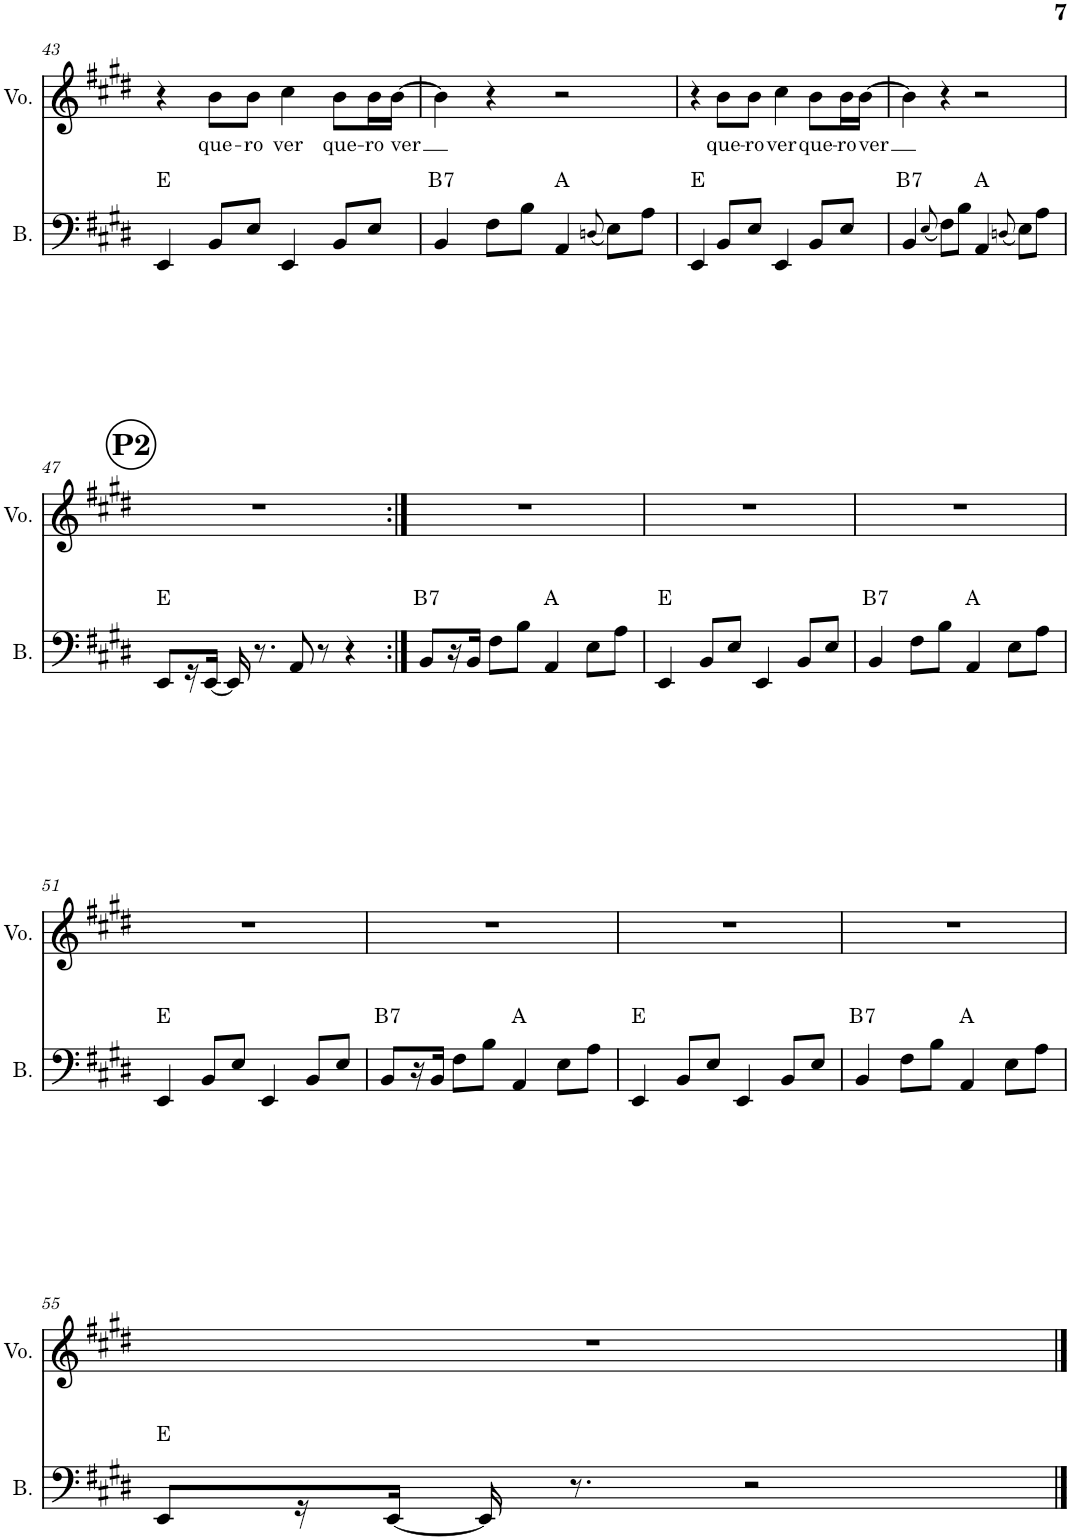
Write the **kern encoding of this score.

**kern	**harte	**kern	**text
*part2	*part2	*part1	*part1
*staff2	*	*staff1	*staff1
*I"Electric Bass	*	*I"Voice	*
*I'B.	*	*I'Vo.	*
!!LO:PB:g=z
*clefF4	*	*clefG2	*
*Trd7c12	*	*	*
*k[f#c#g#d#]	*	*k[f#c#g#d#]	*
*M4/4	*	*M4/4	*
=43	=43	=43	=43
4EE/	E:maj	4r	.
!	!	!	!LO:LY:b
8BB/L	.	8b\L	que-
!	!	!	!LO:LY:b
8E/J	.	8b\J	-ro
!	!	!	!LO:LY:b
4EE/	.	4cc#\	ver
!	!	!	!LO:LY:b
8BB/L	.	8b\L	que-
!	!	!	!LO:LY:b
8E/J	.	16b\L	-ro
!	!	!	!LO:LY:b
.	.	[16b\JJ	ver
=44	=44	=44	=44
!	!LO:H:kt=7	!	!
4BB/	B:7	4b\]	.
8F#\L	.	4r	.
8B\J	.	.	.
4AA/	A:maj	2r	.
(8qDn/	.	.	.
8E\L)	.	.	.
8A\J	.	.	.
=45	=45	=45	=45
4EE/	E:maj	4r	.
!	!	!	!LO:LY:b
8BB/L	.	8b\L	que-
!	!	!	!LO:LY:b
8E/J	.	8b\J	-ro
!	!	!	!LO:LY:b
4EE/	.	4cc#\	ver
!	!	!	!LO:LY:b
8BB/L	.	8b\L	que-
!	!	!	!LO:LY:b
8E/J	.	16b\L	-ro
!	!	!	!LO:LY:b
.	.	[16b\JJ	ver
=46	=46	=46	=46
!	!LO:H:kt=7	!	!
4BB/	B:7	4b\]	.
(8qE/	.	.	.
8F#\L)	.	4r	.
8B\J	.	.	.
4AA/	A:maj	2r	.
(8qDn/	.	.	.
8E\L)	.	.	.
8A\J	.	.	.
!!LO:LB:g=z
!!LO:REH:place=s1:a:B:cj:enc=circle:fs=14:t=P2
=47	=47	=47	=47
8EE/L	E:maj	1r	.
16r	.	.	.
[16EE/JL	.	.	.
16EE/]	.	.	.
8.r	.	.	.
8AA/	.	.	.
8r	.	.	.
4r	.	.	.
=48:|!	=48:|!	=48:|!	=48:|!
!	!LO:H:kt=7	!	!
8BB/L	B:7	1r	.
16r	.	.	.
16BB/JL	.	.	.
8F#\L	.	.	.
8B\J	.	.	.
4AA/	A:maj	.	.
8E\L	.	.	.
8A\J	.	.	.
=49	=49	=49	=49
4EE/	E:maj	1r	.
8BB/L	.	.	.
8E/J	.	.	.
4EE/	.	.	.
8BB/L	.	.	.
8E/J	.	.	.
=50	=50	=50	=50
!	!LO:H:kt=7	!	!
4BB/	B:7	1r	.
8F#\L	.	.	.
8B\J	.	.	.
4AA/	A:maj	.	.
8E\L	.	.	.
8A\J	.	.	.
!!LO:LB:g=z
=51	=51	=51	=51
4EE/	E:maj	1r	.
8BB/L	.	.	.
8E/J	.	.	.
4EE/	.	.	.
8BB/L	.	.	.
8E/J	.	.	.
=52	=52	=52	=52
!	!LO:H:kt=7	!	!
8BB/L	B:7	1r	.
16r	.	.	.
16BB/JL	.	.	.
8F#\L	.	.	.
8B\J	.	.	.
4AA/	A:maj	.	.
8E\L	.	.	.
8A\J	.	.	.
=53	=53	=53	=53
4EE/	E:maj	1r	.
8BB/L	.	.	.
8E/J	.	.	.
4EE/	.	.	.
8BB/L	.	.	.
8E/J	.	.	.
=54	=54	=54	=54
!	!LO:H:kt=7	!	!
4BB/	B:7	1r	.
8F#\L	.	.	.
8B\J	.	.	.
4AA/	A:maj	.	.
8E\L	.	.	.
8A\J	.	.	.
!!LO:LB:g=z
=55	=55	=55	=55
8EE/L	E:maj	1r	.
16r	.	.	.
[16EE/JL	.	.	.
16EE/]	.	.	.
8.r	.	.	.
2r	.	.	.
==	==	==	==
*-	*-	*-	*-
